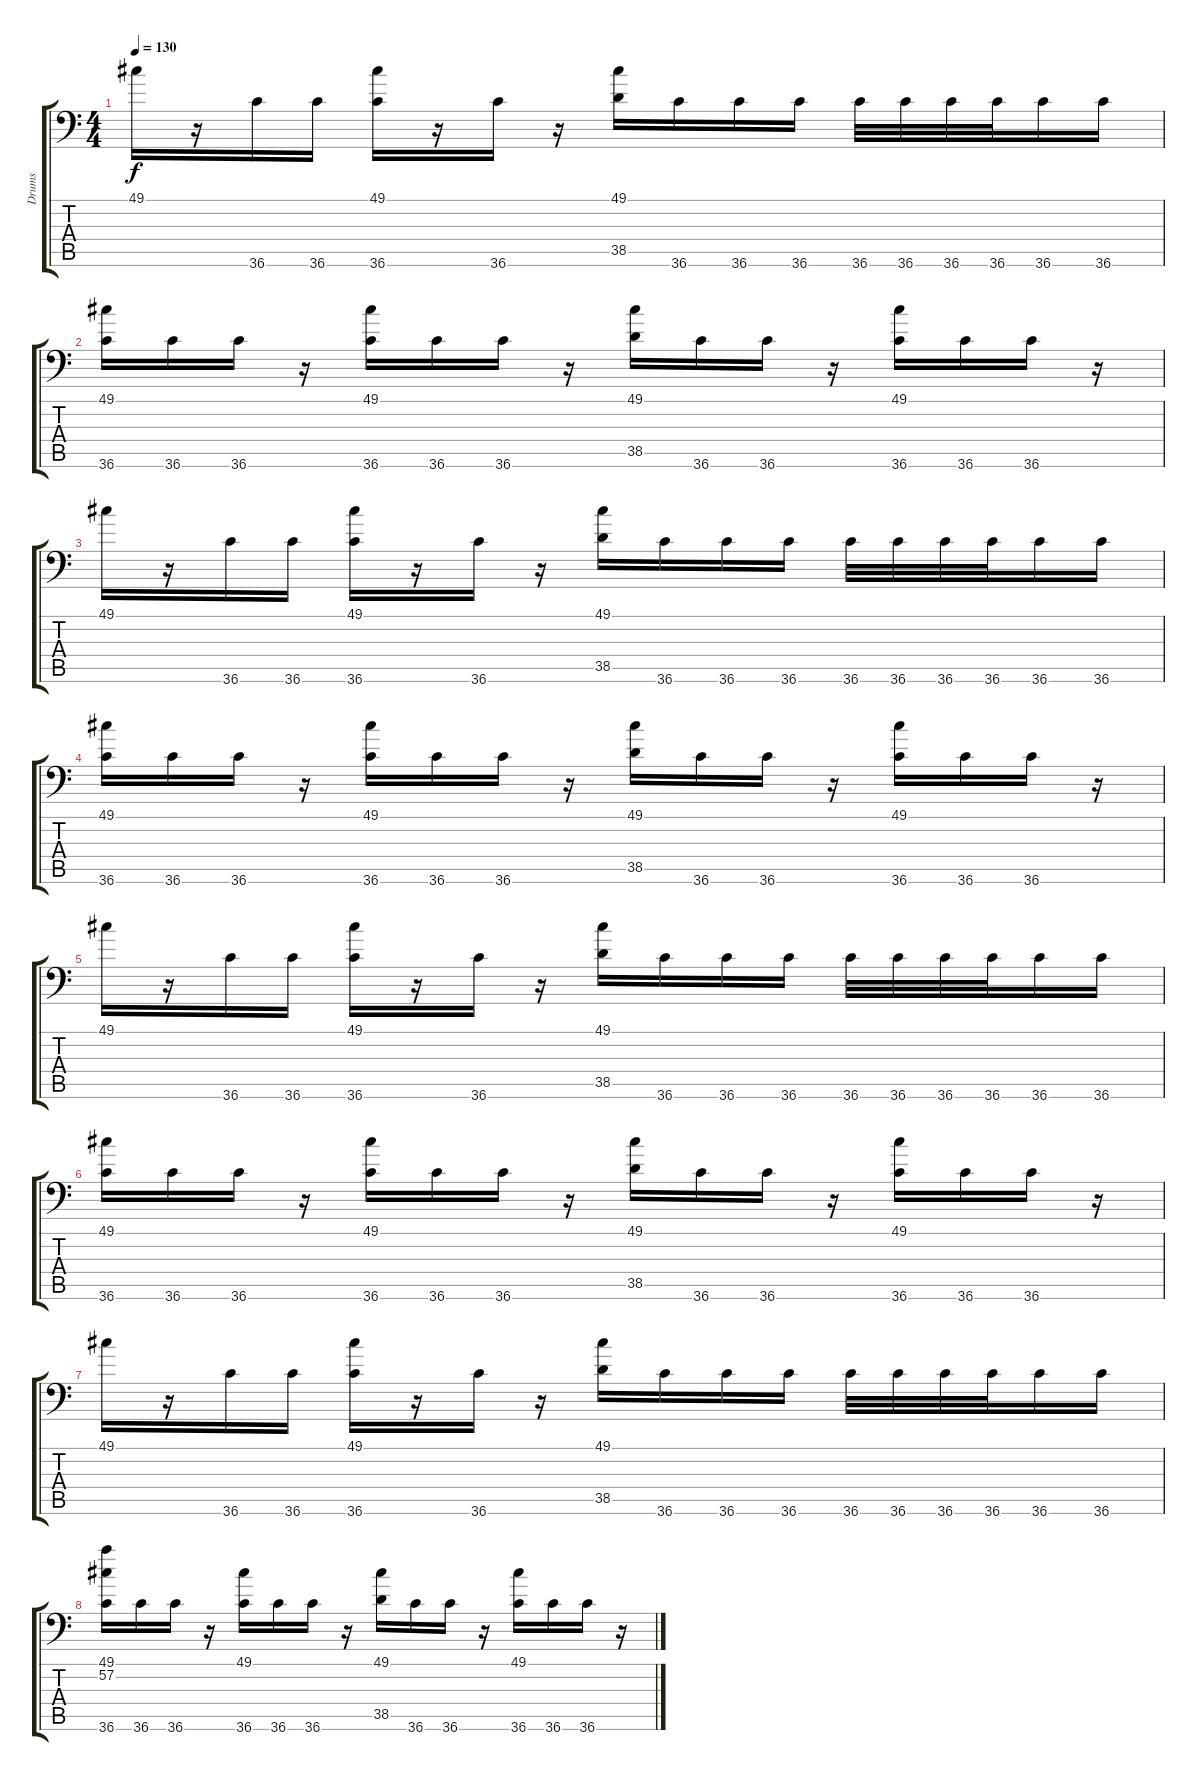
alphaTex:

\track ("Drums" "Drums") {instrument acousticgrandpiano}
\staff {score tabs}
\tuning (C-1 C-1 C-1 C-1 C-1 C-1) {hide}
\ts (4 4)
\tempo 130
\clef f4
\ks c
49.1.16{dy f} r.16 36.6.16 36.6.16 (49.1 36.6).16 r.16 36.6.16 r.16 (49.1 38.5).16 36.6.16 36.6.16 36.6.16 36.6.32 36.6.32 36.6.32 36.6.32 36.6.16 36.6.16 |
(49.1 36.6).16 36.6.16 36.6.16 r.16 (49.1 36.6).16 36.6.16 36.6.16 r.16 (49.1 38.5).16 36.6.16 36.6.16 r.16 (49.1 36.6).16 36.6.16 36.6.16 r.16 |
49.1.16 r.16 36.6.16 36.6.16 (49.1 36.6).16 r.16 36.6.16 r.16 (49.1 38.5).16 36.6.16 36.6.16 36.6.16 36.6.32 36.6.32 36.6.32 36.6.32 36.6.16 36.6.16 |
(49.1 36.6).16 36.6.16 36.6.16 r.16 (49.1 36.6).16 36.6.16 36.6.16 r.16 (49.1 38.5).16 36.6.16 36.6.16 r.16 (49.1 36.6).16 36.6.16 36.6.16 r.16 |
49.1.16 r.16 36.6.16 36.6.16 (49.1 36.6).16 r.16 36.6.16 r.16 (49.1 38.5).16 36.6.16 36.6.16 36.6.16 36.6.32 36.6.32 36.6.32 36.6.32 36.6.16 36.6.16 |
(49.1 36.6).16 36.6.16 36.6.16 r.16 (49.1 36.6).16 36.6.16 36.6.16 r.16 (49.1 38.5).16 36.6.16 36.6.16 r.16 (49.1 36.6).16 36.6.16 36.6.16 r.16 |
49.1.16 r.16 36.6.16 36.6.16 (49.1 36.6).16 r.16 36.6.16 r.16 (49.1 38.5).16 36.6.16 36.6.16 36.6.16 36.6.32 36.6.32 36.6.32 36.6.32 36.6.16 36.6.16 |
(49.1 57.2 36.6).16 36.6.16 36.6.16 r.16 (49.1 36.6).16 36.6.16 36.6.16 r.16 (49.1 38.5).16 36.6.16 36.6.16 r.16 (49.1 36.6).16 36.6.16 36.6.16 r.16
